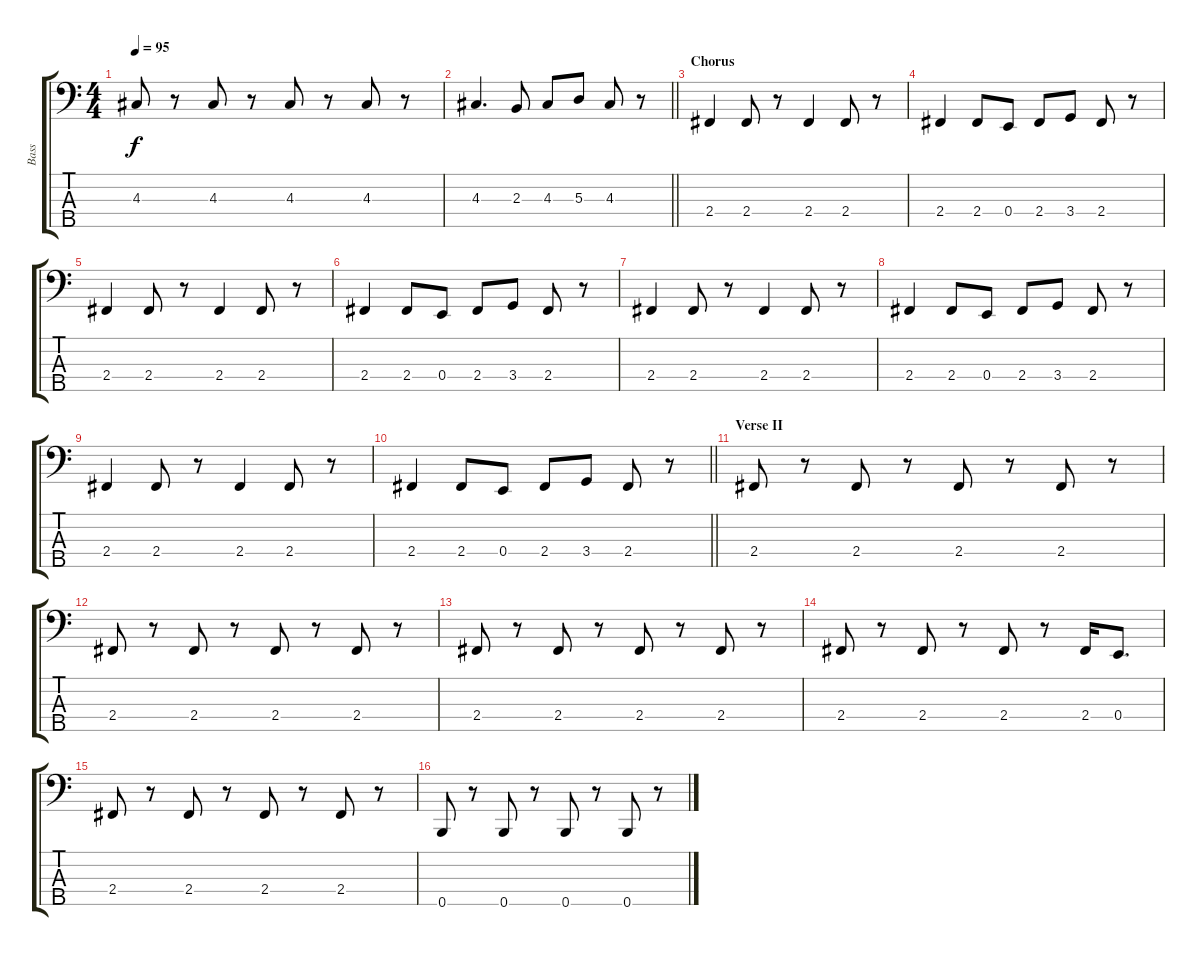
\track ("Bass" "Bass") {instrument electricbassfinger}
\staff {score tabs}
\tuning (G2 D2 A1 E1 B0) {hide}
\ts (4 4)
\tempo 95
\clef f4
\ks c
4.3.8{dy f} r.8 4.3.8 r.8 4.3.8 r.8 4.3.8 r.8 |
\barLineRight lightlight
4.3.4{d} 2.3.8 4.3.8 5.3.8 4.3.8 r.8 |
\section ("" "Chorus")
2.4.4 2.4.8 r.8 2.4.4 2.4.8 r.8 |
2.4.4 2.4.8 0.4.8 2.4.8 3.4.8 2.4.8 r.8 |
2.4.4 2.4.8 r.8 2.4.4 2.4.8 r.8 |
2.4.4 2.4.8 0.4.8 2.4.8 3.4.8 2.4.8 r.8 |
2.4.4 2.4.8 r.8 2.4.4 2.4.8 r.8 |
2.4.4 2.4.8 0.4.8 2.4.8 3.4.8 2.4.8 r.8 |
2.4.4 2.4.8 r.8 2.4.4 2.4.8 r.8 |
\barLineRight lightlight
2.4.4 2.4.8 0.4.8 2.4.8 3.4.8 2.4.8 r.8 |
\section ("" "Verse II")
2.4.8 r.8 2.4.8 r.8 2.4.8 r.8 2.4.8 r.8 |
2.4.8 r.8 2.4.8 r.8 2.4.8 r.8 2.4.8 r.8 |
2.4.8 r.8 2.4.8 r.8 2.4.8 r.8 2.4.8 r.8 |
2.4.8 r.8 2.4.8 r.8 2.4.8 r.8 2.4.16 0.4.8{d} |
2.4.8 r.8 2.4.8 r.8 2.4.8 r.8 2.4.8 r.8 |
0.5.8 r.8 0.5.8 r.8 0.5.8 r.8 0.5.8 r.8
